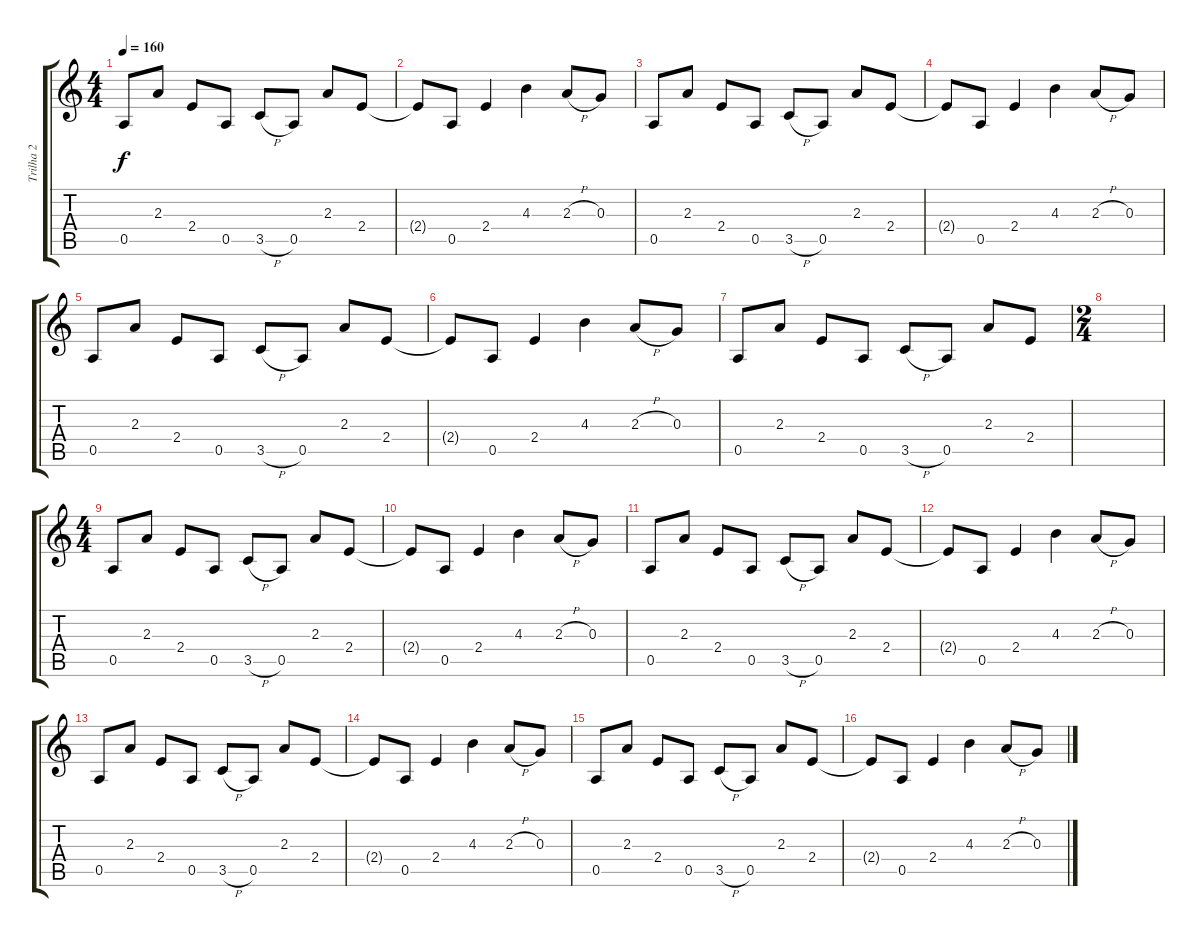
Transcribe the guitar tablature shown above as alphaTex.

\track ("Trilha 2" "Trilha 2") {instrument overdrivenguitar}
\staff {score tabs}
\tuning (E4 B3 G3 D3 A2 E2) {hide}
\ts (4 4)
\tempo 160
\clef g2
\ks c
0.5.8{dy f} 2.3.8 2.4.8 0.5.8 3.5{h}.8 0.5.8 2.3.8 2.4.8 |
2.4{t}.8 0.5.8 2.4.4 4.3.4 2.3{h}.8 0.3.8 |
0.5.8 2.3.8 2.4.8 0.5.8 3.5{h}.8 0.5.8 2.3.8 2.4.8 |
2.4{t}.8 0.5.8 2.4.4 4.3.4 2.3{h}.8 0.3.8 |
0.5.8 2.3.8 2.4.8 0.5.8 3.5{h}.8 0.5.8 2.3.8 2.4.8 |
2.4{t}.8 0.5.8 2.4.4 4.3.4 2.3{h}.8 0.3.8 |
0.5.8 2.3.8 2.4.8 0.5.8 3.5{h}.8 0.5.8 2.3.8 2.4.8 |
\ts (2 4)
|
\ts (4 4)
0.5.8 2.3.8 2.4.8 0.5.8 3.5{h}.8 0.5.8 2.3.8 2.4.8 |
2.4{t}.8 0.5.8 2.4.4 4.3.4 2.3{h}.8 0.3.8 |
0.5.8 2.3.8 2.4.8 0.5.8 3.5{h}.8 0.5.8 2.3.8 2.4.8 |
2.4{t}.8 0.5.8 2.4.4 4.3.4 2.3{h}.8 0.3.8 |
0.5.8 2.3.8 2.4.8 0.5.8 3.5{h}.8 0.5.8 2.3.8 2.4.8 |
2.4{t}.8 0.5.8 2.4.4 4.3.4 2.3{h}.8 0.3.8 |
0.5.8 2.3.8 2.4.8 0.5.8 3.5{h}.8 0.5.8 2.3.8 2.4.8 |
2.4{t}.8 0.5.8 2.4.4 4.3.4 2.3{h}.8 0.3.8
